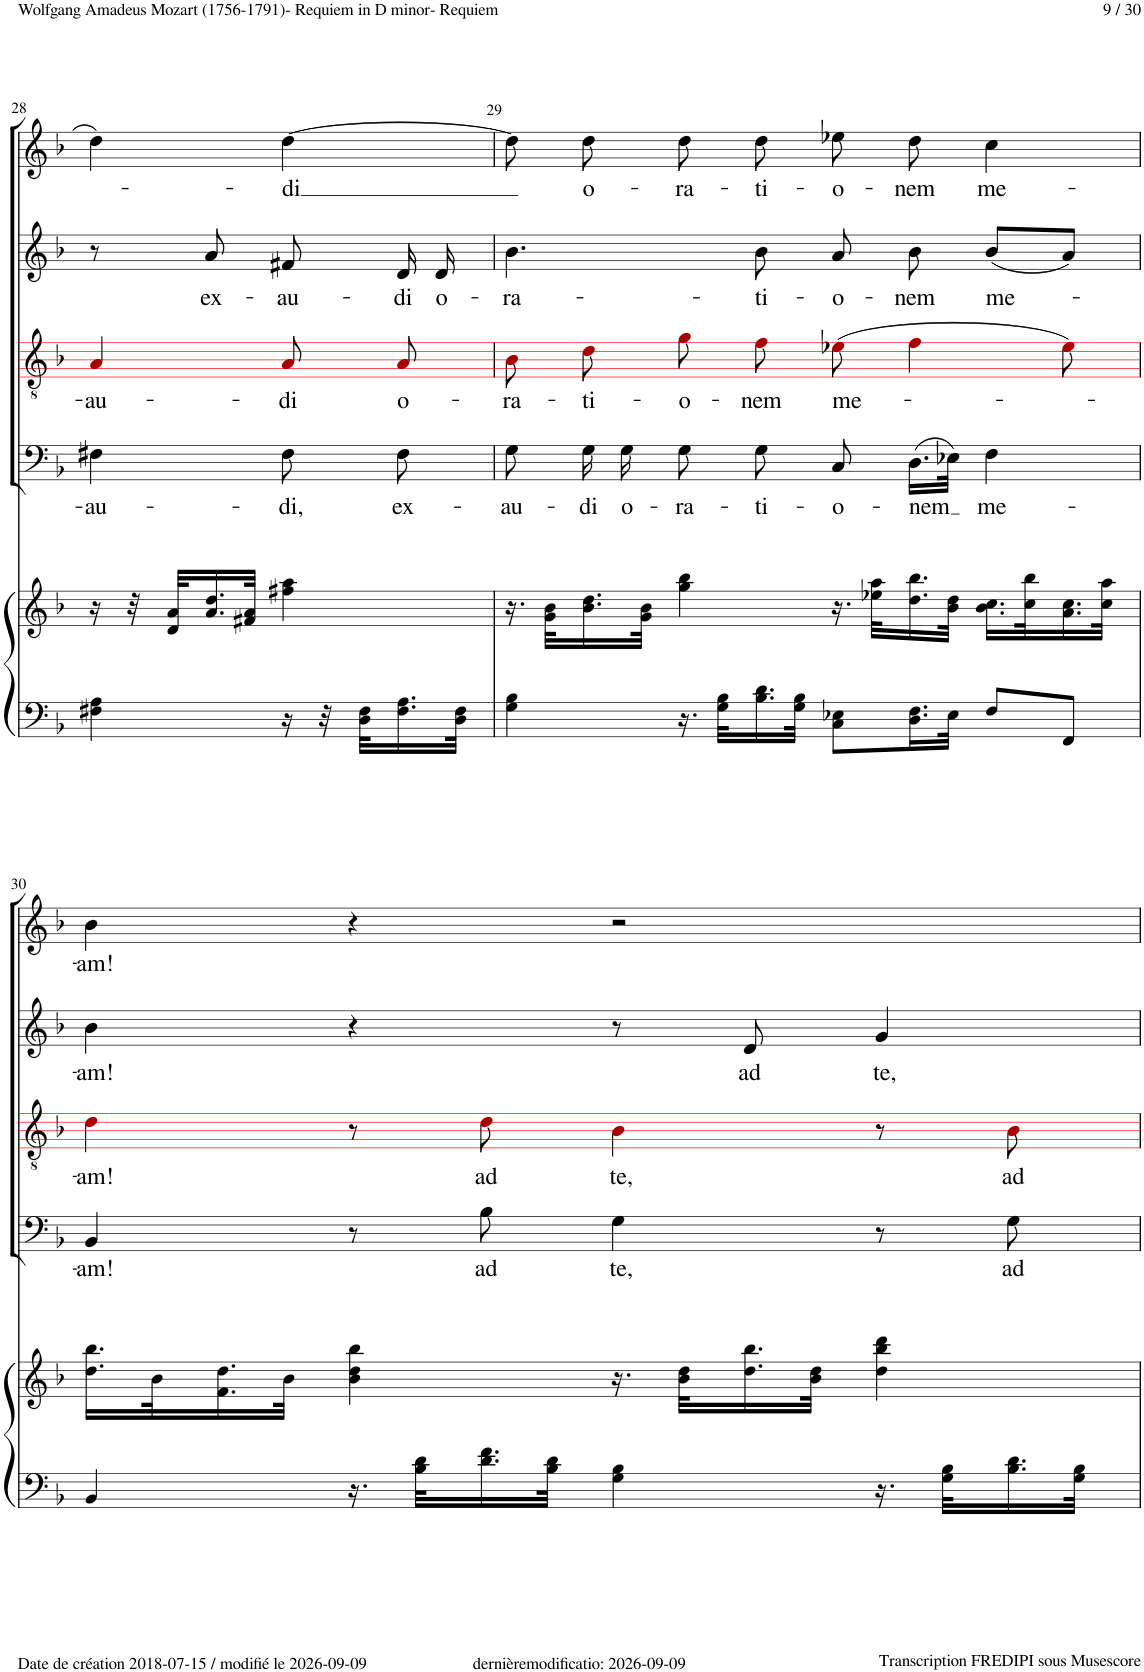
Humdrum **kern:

**kern	**kern	**kern	**text	**kern	**text	**kern	**text	**kern	**text
*part5	*part5	*part4	*part4	*part3	*part3	*part2	*part2	*part1	*part1
*staff6	*staff5	*staff4	*staff4	*staff3	*staff3	*staff2	*staff2	*staff1	*staff1
*I"Piano	*	*I"Basso Chorus	*	*I"Tenor Chorus	*	*I"Alto Chorus	*	*I"Soprano Chorus	*
*I'Pno	*	*I'Ch	*	*	*	*I'Ch	*	*I'Ch	*
!!LO:PB:g=z
*clefF4	*clefG2	*clefF4	*	*clefGv2	*	*clefG2	*	*clefG2	*
*	*	*	*	*ITrd8c14	*	*	*	*	*
*k[b-]	*k[b-]	*k[b-]	*	*k[b-]	*	*k[b-]	*	*k[b-]	*
*M4/4	*M4/4	*M4/4	*	*M4/4	*	*M4/4	*	*M4/4	*
*met(c)	*met(c)	*met(c)	*	*met(c)	*	*met(c)	*	*met(c)	*
=28	=28	=28	=28	=28	=28	=28	=28	=28	=28
!	!	!	!LO:LY:b	!	!LO:LY:b	!	!	!	!
4F#X\ 4A\	16r	4F#X!\	-au-	4A!i/	-au-	8r	.	4dd!\	.
.	32r	.	.	.	.	.	.	.	.
.	32d/ 32a/KLL	.	.	.	.	.	.	.	.
!	!	!	!	!	!	!	!LO:LY:b	!	!
.	16.a/ 16.dd/	.	.	.	.	8a!/	ex-	.	.
.	32f#X/ 32a/JJk	.	.	.	.	.	.	.	.
!	!	!	!LO:LY:b	!	!LO:LY:b	!	!LO:LY:b	!	!LO:LY:b
16r	4ff#X\ 4aa\	8F#!\	-di,	8A!i/L	-di	8f#X!/	-au-	[4dd!\	-di
32r	.	.	.	.	.	.	.	.	.
32D\ 32F#\KLL	.	.	.	.	.	.	.	.	.
!	!	!	!LO:LY:b	!	!LO:LY:b	!	!LO:LY:b	!	!
16.F#\ 16.A\	.	8F#!\	ex-	8A!i/J	o-	16d!/	-di	.	.
!	!	!	!	!	!	!	!LO:LY:b	!	!
.	.	.	.	.	.	16d!/	o-	.	.
32D\ 32F#\JJk	.	.	.	.	.	.	.	.	.
=29	=29	=29	=29	=29	=29	=29	=29	=29	=29
!	!	!	!LO:LY:b	!	!LO:LY:b	!	!LO:LY:b	!	!
4G\ 4B-\	16.r	8G!\	-au-	8B-!i\L	-ra-	4.b-!\	-ra-	8dd!\L]	.
.	32g\ 32b-\KLL	.	.	.	.	.	.	.	.
!	!	!	!LO:LY:b	!	!LO:LY:b	!	!	!	!LO:LY:b
.	16.b-\ 16.dd\	16G!\	-di	8d!i\J	-ti-	.	.	8dd!\J	o-
!	!	!	!LO:LY:b	!	!	!	!	!	!
.	.	16G!\	o-	.	.	.	.	.	.
.	32g\ 32b-\JJk	.	.	.	.	.	.	.	.
!	!	!	!LO:LY:b	!	!LO:LY:b	!	!	!	!LO:LY:b
16.r	4gg\ 4bb-\	8G!\	-ra-	8g!i\L	-o-	.	.	8dd!\L	-ra-
32G\ 32B-\KLL	.	.	.	.	.	.	.	.	.
!	!	!	!LO:LY:b	!	!LO:LY:b	!	!LO:LY:b	!	!LO:LY:b
16.B-\ 16.d\	.	8G!\	-ti-	8f!i\J	-nem	8b-!\	-ti-	8dd!\J	-ti-
32G\ 32B-\JJk	.	.	.	.	.	.	.	.	.
!	!	!	!LO:LY:b	!	!LO:LY:b	!	!LO:LY:b	!	!LO:LY:b
8C\ 8E-X\L	16.r	8C!/	-o-	(8e-X!i\	me-	8a!/	-o-	8ee-X!\L	-o-
.	32ee-X\ 32aa\KLL	.	.	.	.	.	.	.	.
!	!	!	!LO:LY:b	!	!	!	!LO:LY:b	!	!LO:LY:b
16.D\ 16.F\L	16.dd\ 16.bb-\	(16.D!\LL	-nem	4f!i\	.	8b-!\	-nem	8dd!\J	-nem
32E-\JJk	32b-\ 32dd\JJk	32E-X!\JJk)	.	.	.	.	.	.	.
!	!	!	!LO:LY:b	!	!	!	!LO:LY:b	!	!LO:LY:b
8F/L	16.b-\ 16.cc\LL	4F!\	me-	.	.	(8b-!/L	me-	4cc!\	me-
.	32cc\ 32bb-\K	.	.	.	.	.	.	.	.
8FF/J	16.a\ 16.cc\	.	.	8e-!i\)	.	8a!/J)	.	.	.
.	32cc\ 32aa\JJk	.	.	.	.	.	.	.	.
!!LO:LB:g=z
=30	=30	=30	=30	=30	=30	=30	=30	=30	=30
!	!	!	!LO:LY:b	!	!LO:LY:b	!	!LO:LY:b	!	!LO:LY:b
4BB-/	16.dd\ 16.bb-\LL	4BB-!/	-am!	4d!i\	-am!	4b-!\	-am!	4b-!\	-am!
.	32b-\K	.	.	.	.	.	.	.	.
.	16.f\ 16.dd\	.	.	.	.	.	.	.	.
.	32b-\JJk	.	.	.	.	.	.	.	.
16.r	4b-\ 4dd\ 4bb-\	8r	.	8r	.	4r	.	4r	.
32B-\ 32d\KLL	.	.	.	.	.	.	.	.	.
!	!	!	!LO:LY:b	!	!LO:LY:b	!	!	!	!
16.d\ 16.f\	.	8B-!\	ad	8d!i\	ad	.	.	.	.
32B-\ 32d\JJk	.	.	.	.	.	.	.	.	.
!	!	!	!LO:LY:b	!	!LO:LY:b	!	!	!	!
4G\ 4B-\	16.r	4G!\	te,	4B-!i\	te,	8r	.	2r	.
.	32b-\ 32dd\KLL	.	.	.	.	.	.	.	.
!	!	!	!	!	!	!	!LO:LY:b	!	!
.	16.dd\ 16.bb-\	.	.	.	.	8d!/	ad	.	.
.	32b-\ 32dd\JJk	.	.	.	.	.	.	.	.
!	!	!	!	!	!	!	!LO:LY:b	!	!
16.r	4dd\ 4bb-\ 4ddd\	8r	.	8r	.	4g!/	te,	.	.
32G\ 32B-\KLL	.	.	.	.	.	.	.	.	.
!	!	!	!LO:LY:b	!	!LO:LY:b	!	!	!	!
16.B-\ 16.d\	.	8G!\	ad	8B-!i\	ad	.	.	.	.
32G\ 32B-\JJk	.	.	.	.	.	.	.	.	.
=	=	=	=	=	=	=	=	=	=
*-	*-	*-	*-	*-	*-	*-	*-	*-	*-
